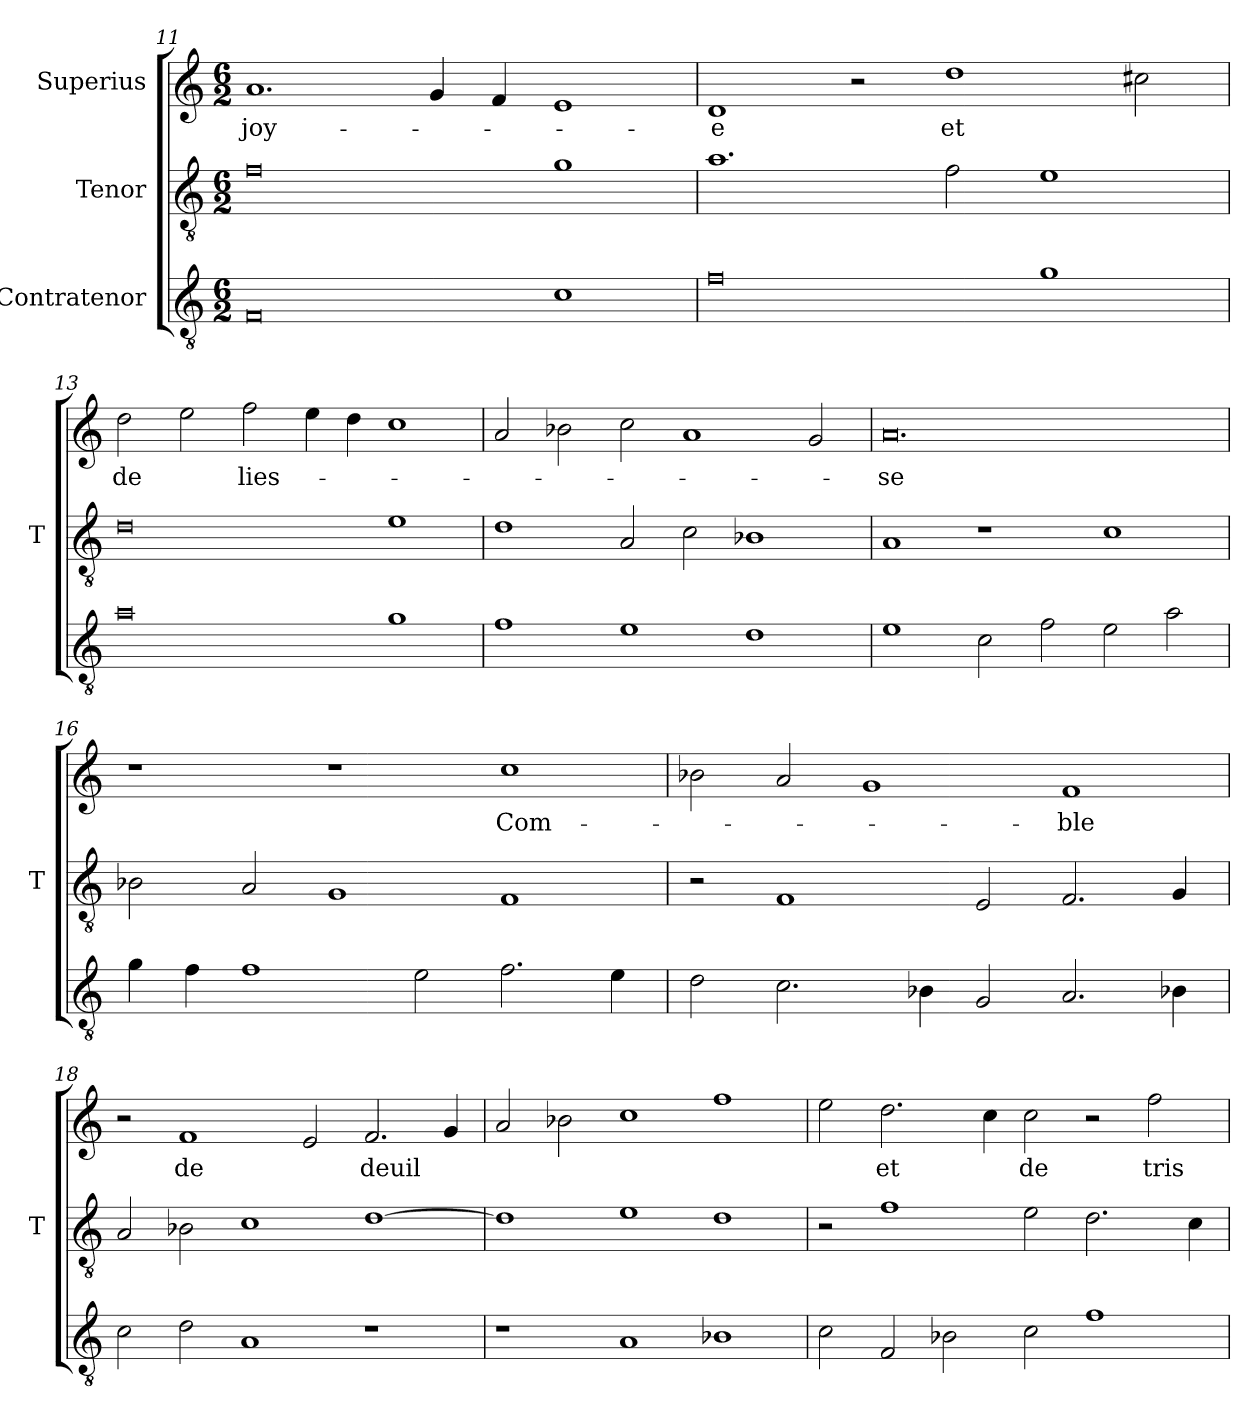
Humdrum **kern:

**kern	**kern	**kern	**text
*part3	*part2	*part1	*part1
*staff3	*staff2	*staff1	*staff1
*I"Contratenor	*I"Tenor	*I"Superius	*
*	*I'T	*	*
*clefGv2	*clefGv2	*clefG2	*
*M6/2	*M6/2	*M6/2	*
=11	=11	=11	=11
0F	0f	1.a	joy-
.	.	4g	.
.	.	4f	.
1c	1g	1e	.
=12	=12	=12	=12
0f	1.a	1d	-e
.	.	2r	.
.	2f	1dd	-et
1g	1e	.	.
.	.	2cc#X	.
=13	=13	=13	=13
0a	0d	2dd	-de
.	.	2ee	.
.	.	2ff	lies-
.	.	4ee	.
.	.	4dd	.
1g	1e	1cc	.
=14	=14	=14	=14
1f	1d	2a	.
.	.	2b-X	.
1e	2A	2cc	.
.	2c	1a	.
1d	1B-X	.	.
.	.	2g	.
=15	=15	=15	=15
1e	1A	0.a	-se
2c	1r	.	.
2f	.	.	.
2e	1c	.	.
2a	.	.	.
=16	=16	=16	=16
4g	2B-X	1r	.
4f	.	.	.
1f	2A	.	.
.	1G	1r	.
2e	.	.	.
2.f	1F	1cc	Com-
4e	.	.	.
=17	=17	=17	=17
2d	2r	2b-X	.
2.c	1F	2a	.
.	.	1g	.
4B-X	.	.	.
2G	2E	.	.
2.A	2.F	1f	-ble
4B-X	4G	.	.
=18	=18	=18	=18
2c	2A	2r	.
2d	2B-X	1f	-de
1A	1c	.	.
.	.	2e	.
1r	[1d	2.f	-deuil
.	.	4g	.
=19	=19	=19	=19
1r	1d]	2a	.
.	.	2b-X	.
1A	1e	1cc	.
1B-X	1d	1ff	.
=20	=20	=20	=20
2c	2r	2ee	.
2F	1f	2.dd	-et
2B-X	.	.	.
.	.	4cc	.
2c	2e	2cc	-de
1f	2.d	2r	.
.	.	2ff	tris-
.	4c	.	.
=	=	=	=
*-	*-	*-	*-
